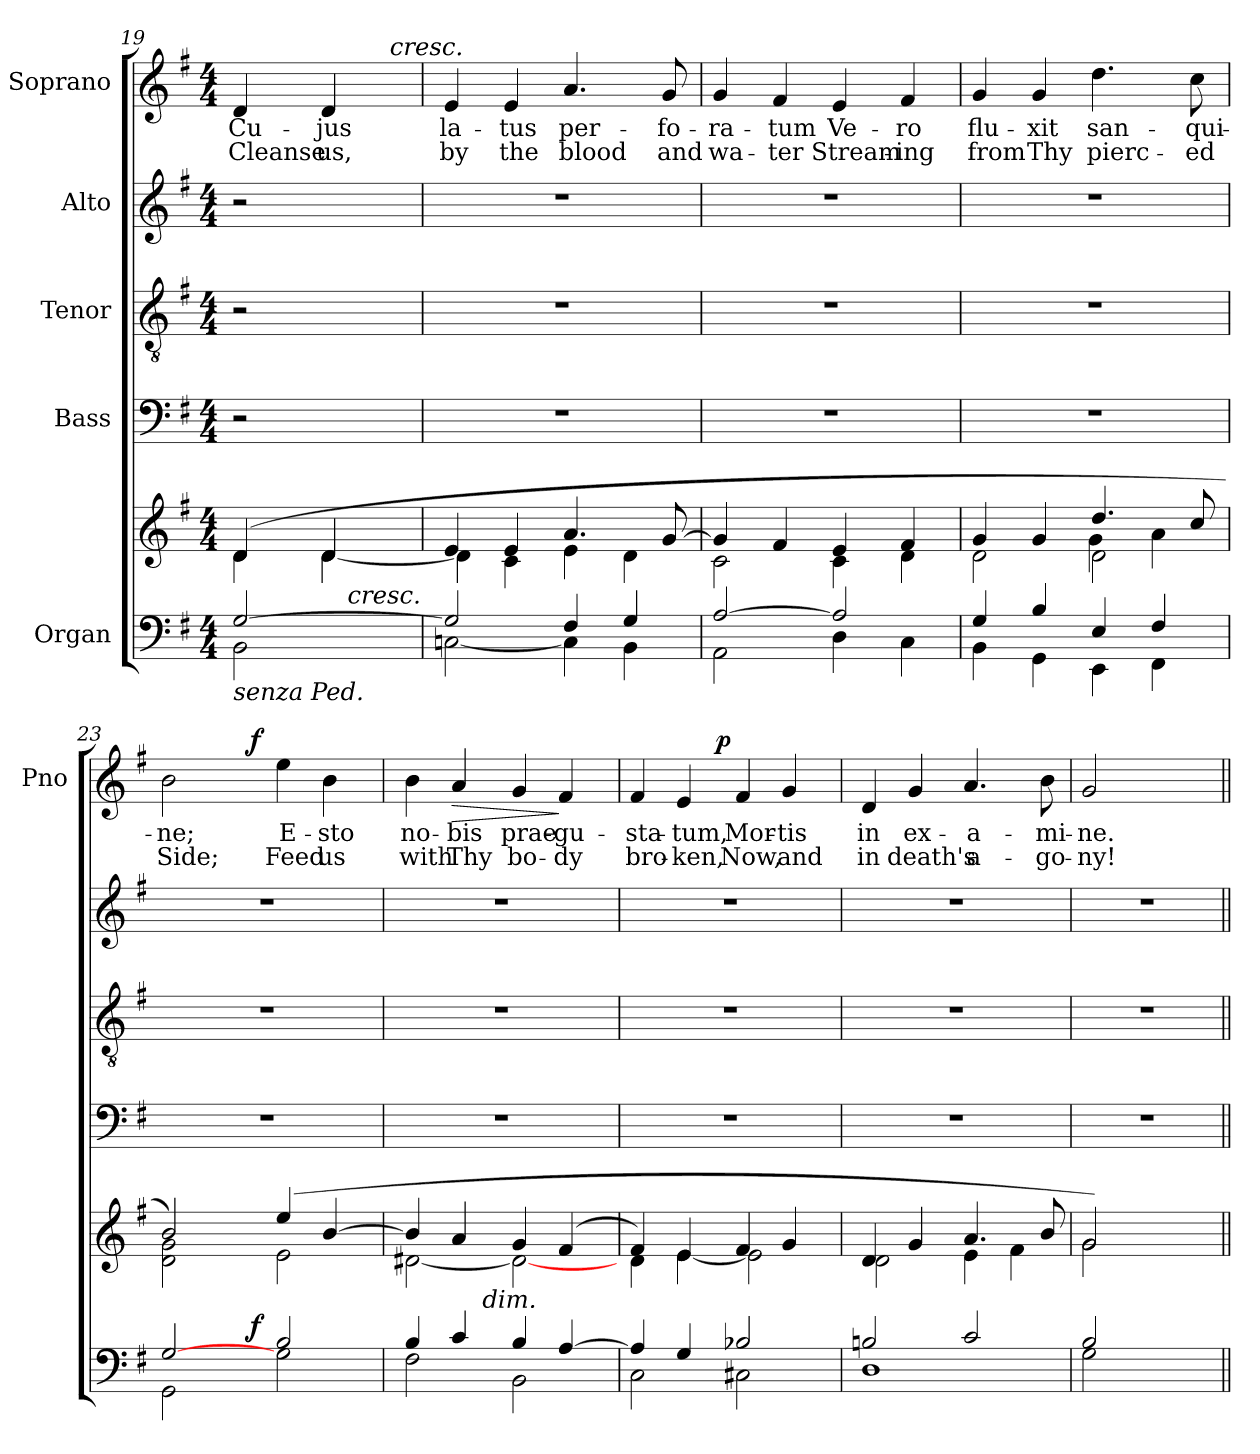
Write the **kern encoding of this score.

**kern	**kern	**dynam	**kern	**kern	**kern	**kern	**text	**text	**dynam
*part5	*part5	*part5	*part4	*part3	*part2	*part1	*part1	*part1	*part1
*staff6	*staff5	*staff5/6	*staff4	*staff3	*staff2	*staff1	*staff1	*staff1	*staff1
*I"Organ	*	*	*I"Bass	*I"Tenor	*I"Alto	*I"Soprano	*	*	*
*	*	*	*	*	*	*I'Pno	*	*	*
!!LO:LB:g=z
*clefF4	*clefG2	*	*clefF4	*clefGv2	*clefG2	*clefG2	*	*	*
*k[f#]	*k[f#]	*	*k[f#]	*k[f#]	*k[f#]	*k[f#]	*	*	*
*G:	*G:	*	*G:	*G:	*G:	*G:	*	*	*
*M4/4	*M4/4	*	*M4/4	*M4/4	*M4/4	*M4/4	*	*	*
=19	=19	=19	=19	=19	=19	=19	=19	=19	=19
*^	*^	*	*	*	*	*	*	*	*
!	!	!	!	!	!	!	!	!LO:TX:a:B:t=SOPRANO	!	!	!
!LO:TX:b:i:t=senza Ped.	!	!	!	!	!	!	!	!	!	!	!
*	*^	*	*	*	*	*	*	*^	*	*	*
[>2G/	2BB\	4ryy	(4d/	4d\	.	2r	2r	2r	4d/	4ryy	Cu-	Cleanse	.
.	.	16ryy	4d/	[<4d\	.	.	.	.	4d/	8ryy	-jus	us,	.
!	!	!LO:TX:a:i:t=cresc.	!	!	!	!	!	!	!	!	!	!	!
.	.	8.ryy	.	.	.	.	.	.	.	.	.	.	.
.	.	.	.	.	.	.	.	.	.	32ryy	.	.	.
!	!	!	!	!	!	!	!	!	!	!LO:TX:a:i:t=cresc.	!	!	!
.	.	.	.	.	.	.	.	.	.	16.ryy	.	.	.
*	*v	*v	*	*	*	*	*	*	*v	*v	*	*	*
=20	=20	=20	=20	=20	=20	=20	=20	=20	=20	=20	=20
2G/]	[<2Cn\	4e/	4d\]	.	1r	1r	1r	4e/	la-	by	.
.	.	4e/	4c\	.	.	.	.	4e/	-tus	the	.
4F#/	4C\]	4.a/	4e\	.	.	.	.	4.a/	per-	blood	.
4G/	4BB\	.	4d\	.	.	.	.	.	.	.	.
.	.	[>8g/	.	.	.	.	.	8g/	-fo-	and	.
=21	=21	=21	=21	=21	=21	=21	=21	=21	=21	=21	=21
[>2A/	2AA\	4g/]	2c\	.	1r	1r	1r	4g/	-ra-	wa-	.
.	.	4f#/	.	.	.	.	.	4f#/	-tum	-ter	.
2A/]	4D\	4e/	4c\	.	.	.	.	4e/	Ve-	Stream-	.
.	4C\	4f#/	4d\	.	.	.	.	4f#/	-ro	-ing	.
=22	=22	=22	=22	=22	=22	=22	=22	=22	=22	=22	=22
*	*	*	*^	*	*	*	*	*	*	*	*
4G/	4BB\	4g/	2d\	2ryy	.	1r	1r	1r	4g/	flu-	from	.
4B/	4GG\	4g/	.	.	.	.	.	.	4g/	-xit	Thy	.
4E/	4EE\	4.dd/	2d\	4g\	.	.	.	.	4.dd\	san-	pierc-	.
4F#/	4FF#\	.	.	4a\	.	.	.	.	.	.	.	.
.	.	8cc/	.	.	.	.	.	.	8cc\	-qui-	-ed	.
*	*	*	*v	*v	*	*	*	*	*	*	*	*
!!LO:LB:g=z
=23	=23	=23	=23	=23	=23	=23	=23	=23	=23	=23	=23
*	*^	*	*	*	*	*	*	*^	*	*	*
[>2G/	2GG\	4ryy	2b/)	2d\ 2g\	.	1r	1r	1r	2b\	4ryy	-ne;	Side;	.
.	.	8ryy	.	.	.	.	.	.	.	8ryy	.	.	.
.	.	32ryy	.	.	.	.	.	.	.	32ryy	.	.	.
!	!	!	!	!	!LO:DY:a=2	!	!	!	!	!	!	!	!LO:DY:a
.	.	2ryy	.	.	f	.	.	.	.	2ryy	.	.	f
2B/	2G\	.	(4ee/	2e\	.	.	.	.	4ee\	.	E-	Feed	.
.	.	.	[>4b/	.	.	.	.	.	4b\	.	-sto	us	.
.	.	16.ryy	.	.	.	.	.	.	.	16.ryy	.	.	.
*	*	*	*	*	*	*	*	*	*v	*v	*	*	*
=24	=24	=24	=24	=24	=24	=24	=24	=24	=24	=24	=24	=24
4B/	2F#\	4.ryy	4b/]	[<2d#X\	.	1r	1r	1r	4b\	no-	with	.
!	!	!	!	!	!	!	!	!	!	!	!	!LO:HP:b
4c/	.	.	4a/	.	.	.	.	.	4a/	-bis	Thy	>
!	!	!LO:TX:a:i:t=dim.	!	!	!	!	!	!	!	!	!	!
.	.	2ryy	.	.	.	.	.	.	.	.	.	.
4B/	2BB\	.	4g/	2d#\_	.	.	.	.	4g/	prae-	bo-	.
[>4A/	.	.	(4f#/	.	.	.	.	.	4f#/	-gu-	-dy	]
.	.	8ryy	.	.	.	.	.	.	.	.	.	.
*	*v	*v	*	*	*	*	*	*	*	*	*	*
=25	=25	=25	=25	=25	=25	=25	=25	=25	=25	=25	=25
*	*	*	*	*	*	*	*	*^	*	*	*
4A/]	2C\	4f#/)	4d\	.	1r	1r	1r	4f#/	4..ryy	-sta-	bro-	.
4G/	.	4e/	[<4e\	.	.	.	.	4e/	.	-tum,	-ken,	.
!	!	!	!	!	!	!	!	!	!	!	!	!LO:DY:a
.	.	.	.	.	.	.	.	.	2ryy	.	.	p
2B-X/	2C#X\	4f#/	2e\]	.	.	.	.	4f#/	.	Mor-	Now,	.
.	.	4g/	.	.	.	.	.	4g/	.	-tis	and	.
.	.	.	.	.	.	.	.	.	16ryy	.	.	.
*	*	*	*	*	*	*	*	*v	*v	*	*	*
=26	=26	=26	=26	=26	=26	=26	=26	=26	=26	=26	=26
2Bn/	1D	4d/	2d\	.	1r	1r	1r	4d/	in	in	.
.	.	4g/	.	.	.	.	.	4g/	ex-	death's	.
2c/	.	4.a/	4e\	.	.	.	.	4.a/	-a-	a-	.
.	.	.	4f#\	.	.	.	.	.	.	.	.
.	.	8b/	.	.	.	.	.	8b\	-mi-	-go-	.
=27	=27	=27	=27	=27	=27	=27	=27	=27	=27	=27	=27
2B/	2G\	2g/)	2g\	.	1r	1r	1r	2g/	-ne.	-ny!	.
2ryy	2ryy	2ryy	2ryy	.	.	.	.	2ryy	.	.	.
*v	*v	*	*	*	*	*	*	*	*	*	*
*	*v	*v	*	*	*	*	*	*	*	*
=||	=||	=||	=||	=||	=||	=||	=||	=||	=||
*-	*-	*-	*-	*-	*-	*-	*-	*-	*-
